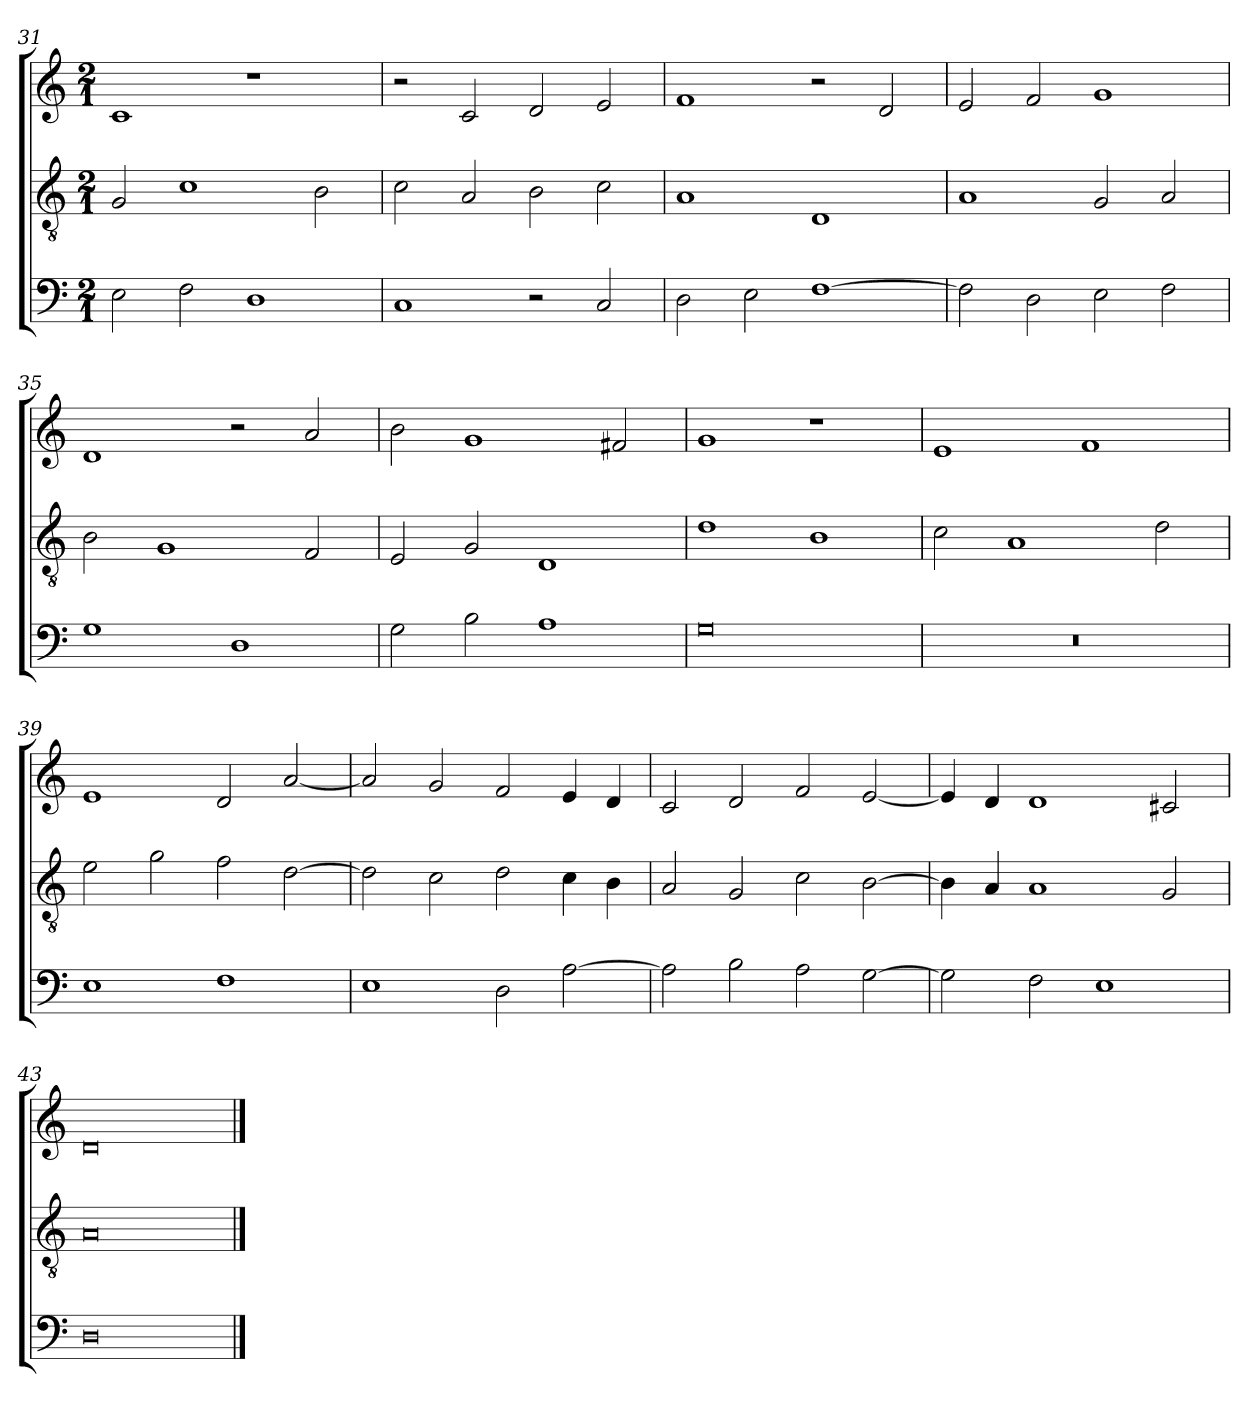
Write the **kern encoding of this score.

**kern	**kern	**kern
*part1	*part1	*part1
*staff3	*staff2	*staff1
!!LO:LB:g=z
*clefF4	*clefGv2	*clefG2
*M2/1	*M2/1	*M2/1
=31	=31	=31
2E\	2G/	1c
2F\	1c	.
1D	.	1r
.	2B\	.
=32	=32	=32
1C	2c\	2r
.	2A/	2c/
2r	2B\	2d/
2C/	2c\	2e/
=33	=33	=33
2D\	1A	1f
2E\	.	.
[1F	1D	2r
.	.	2d/
=34	=34	=34
2F\]	1A	2e/
2D\	.	2f/
2E\	2G/	1g
2F\	2A/	.
=35	=35	=35
1G	2B\	1d
.	1G	.
1D	.	2r
.	2F/	2a/
!!LO:LB:g=z
=36	=36	=36
2G\	2E/	2b\
2B\	2G/	1g
1A	1D	.
.	.	2f#X/
=37	=37	=37
0G	1d	1g
.	1B	1r
=38	=38	=38
0r	2c\	1e
.	1A	.
.	.	1f
.	2d\	.
=39	=39	=39
1E	2e\	1e
.	2g\	.
1F	2f\	2d/
.	[2d\	[2a/
=40	=40	=40
1E	2d\]	2a/]
.	2c\	2g/
2D\	2d\	2f/
[2A\	4c\	4e/
.	4B\	4d/
!!LO:LB:g=z
=41	=41	=41
2A\]	2A/	2c/
2B\	2G/	2d/
2A\	2c\	2f/
[2G\	[2B\	[2e/
=42	=42	=42
2G\]	4B\]	4e/]
.	4A/	4d/
2F\	1A	1d
1E	.	.
.	2G/	2c#X/
=43	=43	=43
0D	0A	0d
==	==	==
*-	*-	*-
